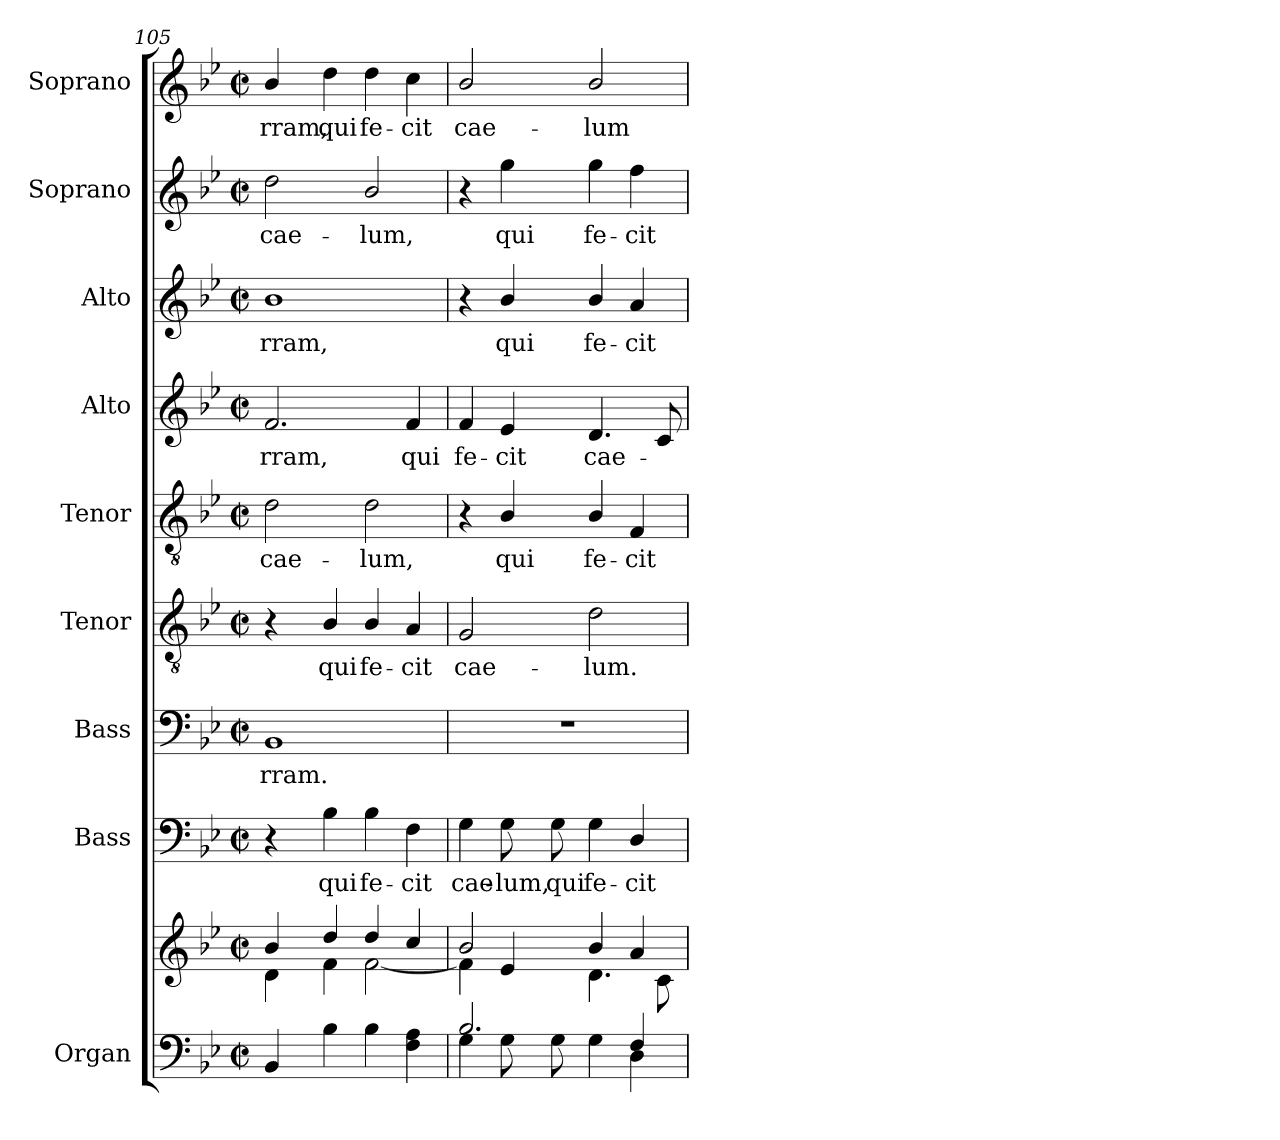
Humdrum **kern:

**kern	**kern	**kern	**text	**kern	**text	**kern	**text	**kern	**text	**kern	**text	**kern	**text	**kern	**text	**kern	**text
*part9	*part9	*part8	*part8	*part7	*part7	*part6	*part6	*part5	*part5	*part4	*part4	*part3	*part3	*part2	*part2	*part1	*part1
*staff10	*staff9	*staff8	*staff8	*staff7	*staff7	*staff6	*staff6	*staff5	*staff5	*staff4	*staff4	*staff3	*staff3	*staff2	*staff2	*staff1	*staff1
*I"Organ	*	*I"Bass	*	*I"Bass	*	*I"Tenor	*	*I"Tenor	*	*I"Alto	*	*I"Alto	*	*I"Soprano	*	*I"Soprano	*
*I'Organ.	*	*I'B.	*	*I'B.	*	*I'T.	*	*I'T.	*	*I'A.	*	*I'A.	*	*I'S.	*	*I'S.	*
*clefF4	*clefG2	*clefF4	*	*clefF4	*	*clefGv2	*	*clefGv2	*	*clefG2	*	*clefG2	*	*clefG2	*	*clefG2	*
*	*	*	*	*	*	*ITrd7c12	*	*ITrd7c12	*	*	*	*	*	*	*	*	*
*k[b-e-]	*k[b-e-]	*k[b-e-]	*	*k[b-e-]	*	*k[b-e-]	*	*k[b-e-]	*	*k[b-e-]	*	*k[b-e-]	*	*k[b-e-]	*	*k[b-e-]	*
*B-:	*B-:	*B-:	*	*B-:	*	*B-:	*	*B-:	*	*B-:	*	*B-:	*	*B-:	*	*B-:	*
*M2/2	*M2/2	*M2/2	*	*M2/2	*	*M2/2	*	*M2/2	*	*M2/2	*	*M2/2	*	*M2/2	*	*M2/2	*
*met(c|)	*met(c|)	*met(c|)	*	*met(c|)	*	*met(c|)	*	*met(c|)	*	*met(c|)	*	*met(c|)	*	*met(c|)	*	*met(c|)	*
=105	=105	=105	=105	=105	=105	=105	=105	=105	=105	=105	=105	=105	=105	=105	=105	=105	=105
*	*^	*	*	*	*	*	*	*	*	*	*	*	*	*	*	*	*
!	!	!	!	!	!	!LO:LY:b:color=#000000	!	!	!	!	!	!	!	!	!	!	!	!
!	!	!	!	!	!	!	!	!	!	!LO:LY:b:color=#000000	!	!	!	!	!	!	!	!
!	!	!	!	!	!	!	!	!	!	!	!	!LO:LY:b:color=#000000	!	!	!	!	!	!
!	!	!	!	!	!	!	!	!	!	!	!	!	!	!LO:LY:b:color=#000000	!	!	!	!
!	!	!	!	!	!	!	!	!	!	!	!	!	!	!	!	!LO:LY:b:color=#000000	!	!
!	!	!	!	!	!	!	!	!	!	!	!	!	!	!	!	!	!	!LO:LY:b:color=#000000
4BB-i/	4b-i/	4di\	4r	.	1BB-i	-rram.	4r	.	2Di\	cae-	2.fi/	-rram,	1b-i	-rram,	2ddi\	cae-	4b-i/	-rram,
!	!	!	!	!LO:LY:b:color=#000000	!	!	!	!	!	!	!	!	!	!	!	!	!	!
!	!	!	!	!	!	!	!	!LO:LY:b:color=#000000	!	!	!	!	!	!	!	!	!	!
!	!	!	!	!	!	!	!	!	!	!	!	!	!	!	!	!	!	!LO:LY:b:color=#000000
4B-i\	4ddi/	4fi\	4B-i\	qui	.	.	4BB-i/	qui	.	.	.	.	.	.	.	.	4ddi\	qui
!	!	!	!	!LO:LY:b:color=#000000	!	!	!	!	!	!	!	!	!	!	!	!	!	!
!	!	!	!	!	!	!	!	!LO:LY:b:color=#000000	!	!	!	!	!	!	!	!	!	!
!	!	!	!	!	!	!	!	!	!	!LO:LY:b:color=#000000	!	!	!	!	!	!	!	!
!	!	!	!	!	!	!	!	!	!	!	!	!	!	!	!	!LO:LY:b:color=#000000	!	!
!	!	!	!	!	!	!	!	!	!	!	!	!	!	!	!	!	!	!LO:LY:b:color=#000000
4B-i\	4ddi/	[2fi\	4B-i\	fe-	.	.	4BB-i/	fe-	2Di\	-lum,	.	.	.	.	2b-i/	-lum,	4ddi\	fe-
!	!	!	!	!LO:LY:b:color=#000000	!	!	!	!	!	!	!	!	!	!	!	!	!	!
!	!	!	!	!	!	!	!	!LO:LY:b:color=#000000	!	!	!	!	!	!	!	!	!	!
!	!	!	!	!	!	!	!	!	!	!	!	!LO:LY:b:color=#000000	!	!	!	!	!	!
!	!	!	!	!	!	!	!	!	!	!	!	!	!	!	!	!	!	!LO:LY:b:color=#000000
4Fi\ 4Ai	4cci/	.	4Fi\	-cit	.	.	4AAi/	-cit	.	.	4fi/	qui	.	.	.	.	4cci\	-cit
!!LO:LB:g=z
=106	=106	=106	=106	=106	=106	=106	=106	=106	=106	=106	=106	=106	=106	=106	=106	=106	=106	=106
*^	*	*	*	*	*	*	*	*	*	*	*	*	*	*	*	*	*	*
!	!	!	!	!	!LO:LY:b:color=#000000	!	!	!	!	!	!	!	!	!	!	!	!	!	!
!	!	!	!	!	!	!	!	!	!LO:LY:b:color=#000000	!	!	!	!	!	!	!	!	!	!
!	!	!	!	!	!	!	!	!	!	!	!	!	!LO:LY:b:color=#000000	!	!	!	!	!	!
!	!	!	!	!	!	!	!	!	!	!	!	!	!	!	!	!	!	!	!LO:LY:b:color=#000000
2.B-i/	4Gi\	2b-i/	4fi\]	4Gi\	cae-	1r	.	2GGi/	cae-	4r	.	4fi/	fe-	4r	.	4r	.	2b-i/	cae-
!	!	!	!	!	!LO:LY:b:color=#000000	!	!	!	!	!	!	!	!	!	!	!	!	!	!
!	!	!	!	!	!	!	!	!	!	!	!LO:LY:b:color=#000000	!	!	!	!	!	!	!	!
!	!	!	!	!	!	!	!	!	!	!	!	!	!LO:LY:b:color=#000000	!	!	!	!	!	!
!	!	!	!	!	!	!	!	!	!	!	!	!	!	!	!LO:LY:b:color=#000000	!	!	!	!
!	!	!	!	!	!	!	!	!	!	!	!	!	!	!	!	!	!LO:LY:b:color=#000000	!	!
.	8Gi\	.	4e-i/	8Gi\	-lum,	.	.	.	.	4BB-i/	qui	4e-i/	-cit	4b-i/	qui	4ggi\	qui	.	.
!	!	!	!	!	!LO:LY:b:color=#000000	!	!	!	!	!	!	!	!	!	!	!	!	!	!
.	8Gi\	.	.	8Gi\	qui	.	.	.	.	.	.	.	.	.	.	.	.	.	.
!	!	!	!	!	!LO:LY:b:color=#000000	!	!	!	!	!	!	!	!	!	!	!	!	!	!
!	!	!	!	!	!	!	!	!	!LO:LY:b:color=#000000	!	!	!	!	!	!	!	!	!	!
!	!	!	!	!	!	!	!	!	!	!	!LO:LY:b:color=#000000	!	!	!	!	!	!	!	!
!	!	!	!	!	!	!	!	!	!	!	!	!	!LO:LY:b:color=#000000	!	!	!	!	!	!
!	!	!	!	!	!	!	!	!	!	!	!	!	!	!	!LO:LY:b:color=#000000	!	!	!	!
!	!	!	!	!	!	!	!	!	!	!	!	!	!	!	!	!	!LO:LY:b:color=#000000	!	!
!	!	!	!	!	!	!	!	!	!	!	!	!	!	!	!	!	!	!	!LO:LY:b:color=#000000
.	4Gi\	4b-i/	4.di\	4Gi\	fe-	.	.	2Di\	-lum.	4BB-i/	fe-	4.di/	cae-	4b-i/	fe-	4ggi\	fe-	2b-i/	-lum
!	!	!	!	!	!LO:LY:b:color=#000000	!	!	!	!	!	!	!	!	!	!	!	!	!	!
!	!	!	!	!	!	!	!	!	!	!	!LO:LY:b:color=#000000	!	!	!	!	!	!	!	!
!	!	!	!	!	!	!	!	!	!	!	!	!	!	!	!LO:LY:b:color=#000000	!	!	!	!
!	!	!	!	!	!	!	!	!	!	!	!	!	!	!	!	!	!LO:LY:b:color=#000000	!	!
4Fi/	4Di\	4ai/	.	4Di/	-cit	.	.	.	.	4FFi/	-cit	.	.	4ai/	-cit	4ffi\	-cit	.	.
.	.	.	8ci\	.	.	.	.	.	.	.	.	8ci/	.	.	.	.	.	.	.
*v	*v	*	*	*	*	*	*	*	*	*	*	*	*	*	*	*	*	*	*
*	*v	*v	*	*	*	*	*	*	*	*	*	*	*	*	*	*	*	*
=	=	=	=	=	=	=	=	=	=	=	=	=	=	=	=	=	=
*-	*-	*-	*-	*-	*-	*-	*-	*-	*-	*-	*-	*-	*-	*-	*-	*-	*-
